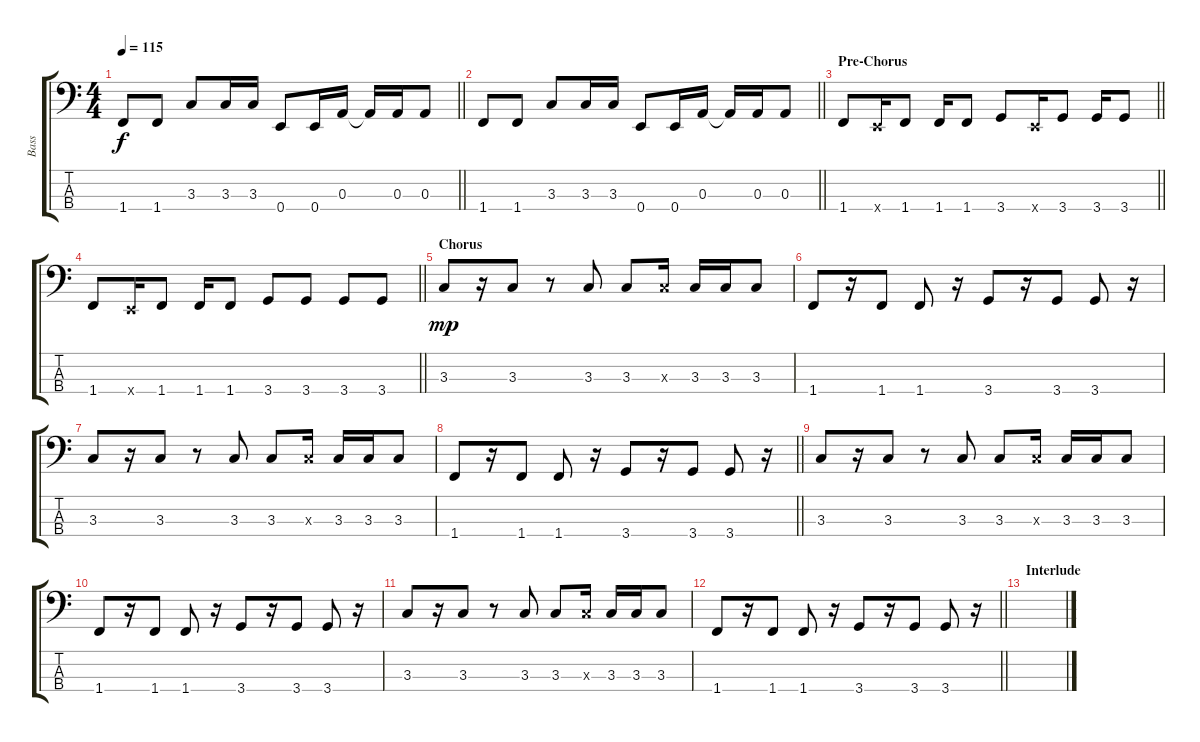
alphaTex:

\track ("Bass" "Bass") {instrument electricbasspick}
\staff {score tabs}
\tuning (G2 D2 A1 E1) {hide}
\ts (4 4)
\tempo 115
\clef f4
\barLineRight lightlight
\ks c
1.4.8{dy f} 1.4.8 3.3.8 3.3.16 3.3.16 0.4.8 0.4.16 0.3.16 0.3{t}.16 0.3.16 0.3.8 |
\barLineRight lightlight
1.4.8 1.4.8 3.3.8 3.3.16 3.3.16 0.4.8 0.4.16 0.3.16 0.3{t}.16 0.3.16 0.3.8 |
\section ("" "Pre-Chorus")
\barLineRight lightlight
1.4.8 0.4{x}.16 1.4.8 1.4.16 1.4.8 3.4.8 0.4{x}.16 3.4.8 3.4.16 3.4.8 |
\barLineRight lightlight
1.4.8 0.4{x}.16 1.4.8 1.4.16 1.4.8 3.4.8 3.4.8 3.4.8 3.4.8 |
\section ("" "Chorus")
3.3.8{dy mp} r.16 3.3.8 r.8 3.3.8 3.3.8 3.3{x}.16 3.3.16 3.3.16 3.3.8 |
1.4.8 r.16 1.4.8 1.4.8 r.16 3.4.8 r.16 3.4.8 3.4.8 r.16 |
3.3.8 r.16 3.3.8 r.8 3.3.8 3.3.8 3.3{x}.16 3.3.16 3.3.16 3.3.8 |
\barLineRight lightlight
1.4.8 r.16 1.4.8 1.4.8 r.16 3.4.8 r.16 3.4.8 3.4.8 r.16 |
3.3.8 r.16 3.3.8 r.8 3.3.8 3.3.8 3.3{x}.16 3.3.16 3.3.16 3.3.8 |
1.4.8 r.16 1.4.8 1.4.8 r.16 3.4.8 r.16 3.4.8 3.4.8 r.16 |
3.3.8 r.16 3.3.8 r.8 3.3.8 3.3.8 3.3{x}.16 3.3.16 3.3.16 3.3.8 |
\barLineRight lightlight
1.4.8 r.16 1.4.8 1.4.8 r.16 3.4.8 r.16 3.4.8 3.4.8 r.16 |
\section ("" "Interlude")
